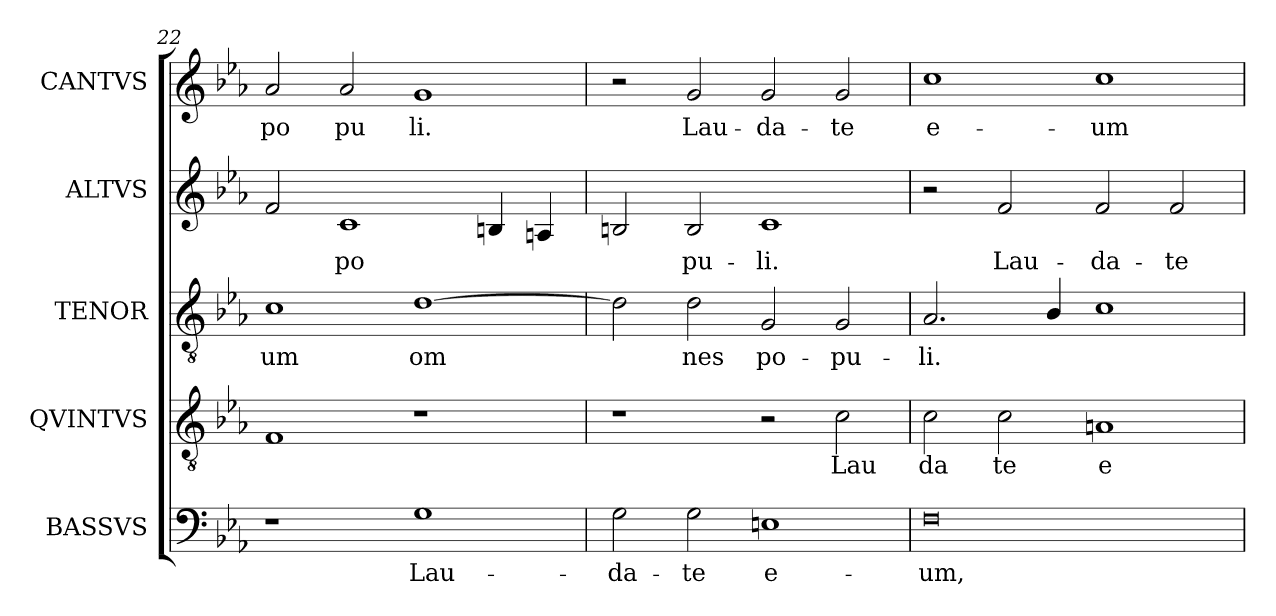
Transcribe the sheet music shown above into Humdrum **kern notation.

**kern	**text	**kern	**text	**kern	**text	**kern	**text	**kern	**text
*part5	*part5	*part4	*part4	*part3	*part3	*part2	*part2	*part1	*part1
*staff5	*staff5	*staff4	*staff4	*staff3	*staff3	*staff2	*staff2	*staff1	*staff1
*I"BASSVS	*	*I"QVINTVS	*	*I"TENOR	*	*I"ALTVS	*	*I"CANTVS	*
*clefF4	*	*clefGv2	*	*clefGv2	*	*clefG2	*	*clefG2	*
*k[b-e-a-]	*	*k[b-e-a-]	*	*k[b-e-a-]	*	*k[b-e-a-]	*	*k[b-e-a-]	*
*E-:	*	*E-:	*	*E-:	*	*E-:	*	*E-:	*
=22	=22	=22	=22	=22	=22	=22	=22	=22	=22
!	!	!	!LO:LY:b:cj	!	!LO:LY:b:cj	!	!LO:LY:b:cj	!	!LO:LY:b:cj
1r	.	1F	.	1c	-um	2f/	.	2a-/	po
!	!	!	!	!	!	!	!LO:LY:b:cj	!	!LO:LY:b:cj
.	.	.	.	.	.	1c	po	2a-/	pu
!	!LO:LY:b:cj	!	!	!	!LO:LY:b:cj	!	!	!	!LO:LY:b:cj
1G	Lau-	1r	.	[<1d	om-	.	.	1g	li.
!	!	!	!	!	!	!	!LO:LY:b:cj	!	!
.	.	.	.	.	.	4Bn/	.	.	.
!	!	!	!	!	!	!	!LO:LY:b:cj	!	!
.	.	.	.	.	.	4A/	.	.	.
!!LO:PB:g=z
=23	=23	=23	=23	=23	=23	=23	=23	=23	=23
!	!LO:LY:b:cj	!	!	!	!LO:LY:b:cj	!	!LO:LY:b:cj	!	!
2G\	-da-	1r	.	2d\]	--	2Bn/	.	2r	.
!	!LO:LY:b:cj	!	!	!	!LO:LY:b:cj	!	!LO:LY:b:cj	!	!LO:LY:b:cj
2G\	-te	.	.	2d\	-nes	2B/	pu-	2g/	Lau-
!	!LO:LY:b:cj	!	!	!	!LO:LY:b:cj	!	!LO:LY:b:cj	!	!LO:LY:b:cj
1En	e-	2r	.	2G/	po-	1c	-li.	2g/	-da-
!	!	!	!LO:LY:b:cj	!	!LO:LY:b:cj	!	!	!	!LO:LY:b:cj
.	.	2c\	Lau	2G/	-pu-	.	.	2g/	-te
=24	=24	=24	=24	=24	=24	=24	=24	=24	=24
!	!LO:LY:b:cj	!	!LO:LY:b:cj	!	!LO:LY:b:cj	!	!	!	!LO:LY:b:cj
0F	-um,	2c\	da	2.A-/	-li.	2r	.	1cc	e-
!	!	!	!LO:LY:b:cj	!	!	!	!LO:LY:b:cj	!	!
.	.	2c\	te	.	.	2f/	Lau-	.	.
!	!	!	!	!	!LO:LY:b:cj	!	!	!	!
.	.	.	.	4B-/	.	.	.	.	.
!	!	!	!LO:LY:b:cj	!	!LO:LY:b:cj	!	!LO:LY:b:cj	!	!LO:LY:b:cj
.	.	1An	e	1c	.	2f/	-da-	1cc	-um
!	!	!	!	!	!	!	!LO:LY:b:cj	!	!
.	.	.	.	.	.	2f/	-te	.	.
=	=	=	=	=	=	=	=	=	=
*-	*-	*-	*-	*-	*-	*-	*-	*-	*-
